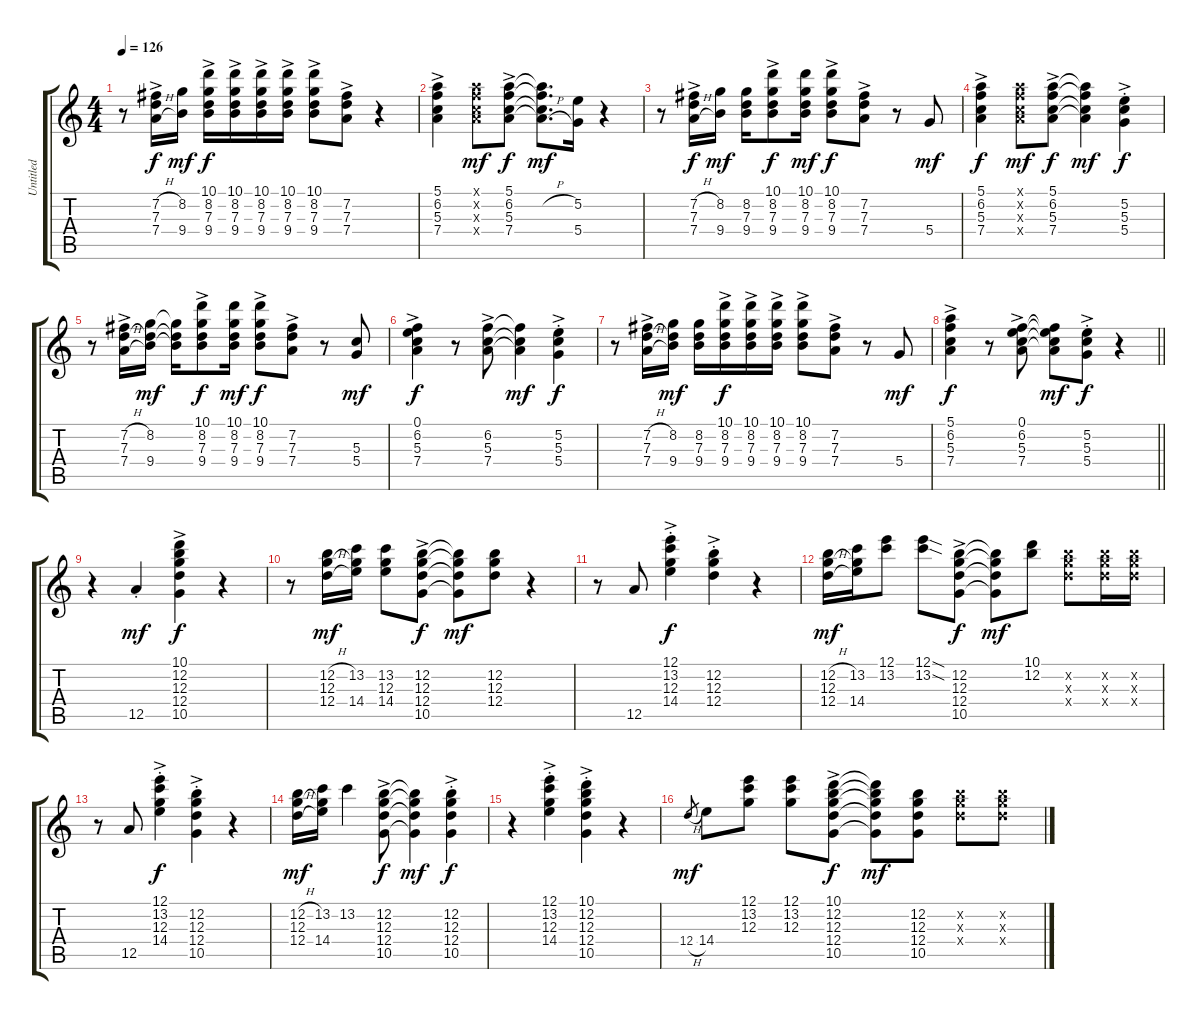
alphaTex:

\track ("Untitled" "Untitled") {instrument overdrivenguitar}
\staff {score tabs}
\tuning (E4 B3 G3 D3 A2 E2) {hide}
\ts (4 4)
\tempo 126
\clef g2
\ks c
r.8{dy f instrument overdrivenguitar} (7.2{h ac} 7.3{ac} 7.4{h ac}).16 (8.2 9.4).16{dy mf} (10.1{ac} 8.2{ac} 7.3{ac} 9.4{ac}).16{dy f} (10.1{ac} 8.2{ac} 7.3{ac} 9.4{ac}).16 (10.1{ac} 8.2{ac} 7.3{ac} 9.4{ac}).16 (10.1{ac} 8.2{ac} 7.3{ac} 9.4{ac}).16 (10.1{ac} 8.2{ac} 7.3{ac} 9.4{ac}).8 (7.2{ac} 7.3{ac} 7.4{ac}).8 r.4 |
(5.1{ac} 6.2{ac} 5.3{ac} 7.4{ac}).4 (5.1{x} 6.2{x} 5.3{x} 7.4{x}).8{dy mf} (5.1{ac} 6.2{ac} 5.3{ac} 7.4{ac}).8{dy f} (5.1{t} 6.2{h t} 5.3{t} 7.4{h t}).8{d dy mf} (5.2 5.4).16 r.4 |
r.8 (7.2{h ac} 7.3{ac} 7.4{h ac}).16{dy f} (8.2 9.4).16{dy mf} (8.2 7.3 9.4).16 (10.1{ac} 8.2{ac} 7.3{ac} 9.4{ac}).8{dy f} (10.1 8.2 7.3 9.4).16{dy mf} (10.1{ac} 8.2{ac} 7.3{ac} 9.4{ac}).8{dy f} (7.2{ac} 7.3{ac} 7.4{ac}).8 r.8 5.4.8{dy mf} |
(5.1{ac} 6.2{ac} 5.3{ac} 7.4{ac}).4{dy f} (5.1{x} 6.2{x} 5.3{x} 7.4{x}).8{dy mf} (5.1{ac} 6.2{ac} 5.3{ac} 7.4{ac}).8{dy f} (5.1{t} 6.2{t} 5.3{t} 7.4{t}).4{dy mf} (5.2{ac st} 5.3{ac st} 5.4{ac st}).4{dy f} |
r.8 (7.2{h ac} 7.3{ac} 7.4{h ac}).16 (8.2 7.3{t} 9.4).16{dy mf} (8.2{t} 7.3{t} 9.4{t}).16 (10.1{ac} 8.2{ac} 7.3{ac} 9.4{ac}).8{dy f} (10.1 8.2 7.3 9.4).16{dy mf} (10.1{ac} 8.2{ac} 7.3{ac} 9.4{ac}).8{dy f} (7.2{ac} 7.3{ac} 7.4{ac}).8 r.8 (5.3 5.4).8{dy mf} |
(0.1{ac} 6.2{ac} 5.3{ac} 7.4{ac}).4{dy f} r.8 (6.2{ac} 5.3{ac} 7.4{ac}).8 (6.2{t} 5.3{t} 7.4{t}).4{dy mf} (5.2{ac st} 5.3{ac st} 5.4{ac st}).4{dy f} |
r.8 (7.2{h ac} 7.3{ac} 7.4{h ac}).16 (8.2 7.3{t} 9.4).16{dy mf} (8.2 7.3 9.4).16 (10.1{ac} 8.2{ac} 7.3{ac} 9.4{ac}).16{dy f} (10.1{ac} 8.2{ac} 7.3{ac} 9.4{ac}).16 (10.1{ac} 8.2{ac} 7.3{ac} 9.4{ac}).16 (10.1{ac} 8.2{ac} 7.3{ac} 9.4{ac}).8 (7.2{ac} 7.3{ac} 7.4{ac}).8 r.8 5.4.8{dy mf} |
\barLineRight lightlight
(5.1{ac} 6.2{ac} 5.3{ac} 7.4{ac}).4{dy f} r.8 (0.1{ac} 6.2{ac} 5.3{ac} 7.4{ac}).8 (0.1{t} 6.2{t} 5.3{t} 7.4{t}).8{dy mf} (5.2{ac st} 5.3{ac st} 5.4{ac st}).8{dy f} r.4 |
r.4 12.5{st}.4{dy mf} (10.1{ac} 12.2{ac} 12.3{ac} 12.4{ac} 10.5{ac}).4{dy f} r.4 |
r.8 (12.2{h} 12.3 12.4{h}).16{dy mf} (13.2 12.3{t} 14.4).16 (13.2 12.3 14.4).8 (12.2{ac} 12.3{ac} 12.4{ac} 10.5{ac}).8{dy f} (12.2{t} 12.3{t} 12.4{t} 10.5{t}).8{dy mf} (12.2 12.3 12.4).8 r.4 |
r.8 12.5.8 (12.1{ac st} 13.2{ac st} 12.3{ac st} 14.4{ac st}).4{dy f} (12.2{ac st} 12.3{ac st} 12.4{ac st}).4 r.4 |
(12.2{h} 12.3 12.4{h}).16{dy mf} (13.2 12.3{t} 14.4).16 (12.1 13.2).8 (12.1{sod} 13.2{sod}).8 (12.2{ac} 12.3{ac} 12.4{ac} 10.5{ac}).8{dy f} (12.2{t} 12.3{t} 12.4{t} 10.5{t}).8{dy mf} (10.1 12.2).8 (12.2{x} 12.3{x} 12.4{x}).8 (12.2{x} 12.3{x} 12.4{x}).16 (12.2{x} 12.3{x} 12.4{x}).16 |
r.8 12.5.8 (12.1{ac st} 13.2{ac st} 12.3{ac st} 14.4{ac st}).4{dy f} (12.2{ac st} 12.3{ac st} 12.4{ac st} 10.5{ac st}).4 r.4 |
(12.2{h} 12.3 12.4{h}).16{dy mf} (13.2 12.3{t} 14.4).16 13.2.4 (12.2{ac} 12.3{ac} 12.4{ac} 10.5{ac}).8{dy f} (12.2{t} 12.3{t} 12.4{t} 10.5{t}).4{dy mf} (12.2{ac st} 12.3{ac st} 12.4{ac st} 10.5{ac st}).4{dy f} |
r.4 (12.1{ac st} 13.2{ac st} 12.3{ac st} 14.4{ac st}).4 (10.1{ac st} 12.2{ac st} 12.3{ac st} 12.4{ac st} 10.5{ac st}).4 r.4 |
12.4{h}.8{gr dy mf} 14.4.8 (12.1 13.2 12.3).8 (12.1 13.2 12.3).8 (10.1{ac} 12.2{ac} 12.3{ac} 12.4{ac} 10.5{ac}).8{dy f} (10.1{t} 12.2{t} 12.3{t} 12.4{t} 10.5{t}).8{dy mf} (12.2 12.3 12.4 10.5).8 (12.2{x} 12.3{x} 12.4{x}).8 (12.2{x} 12.3{x} 12.4{x}).8
